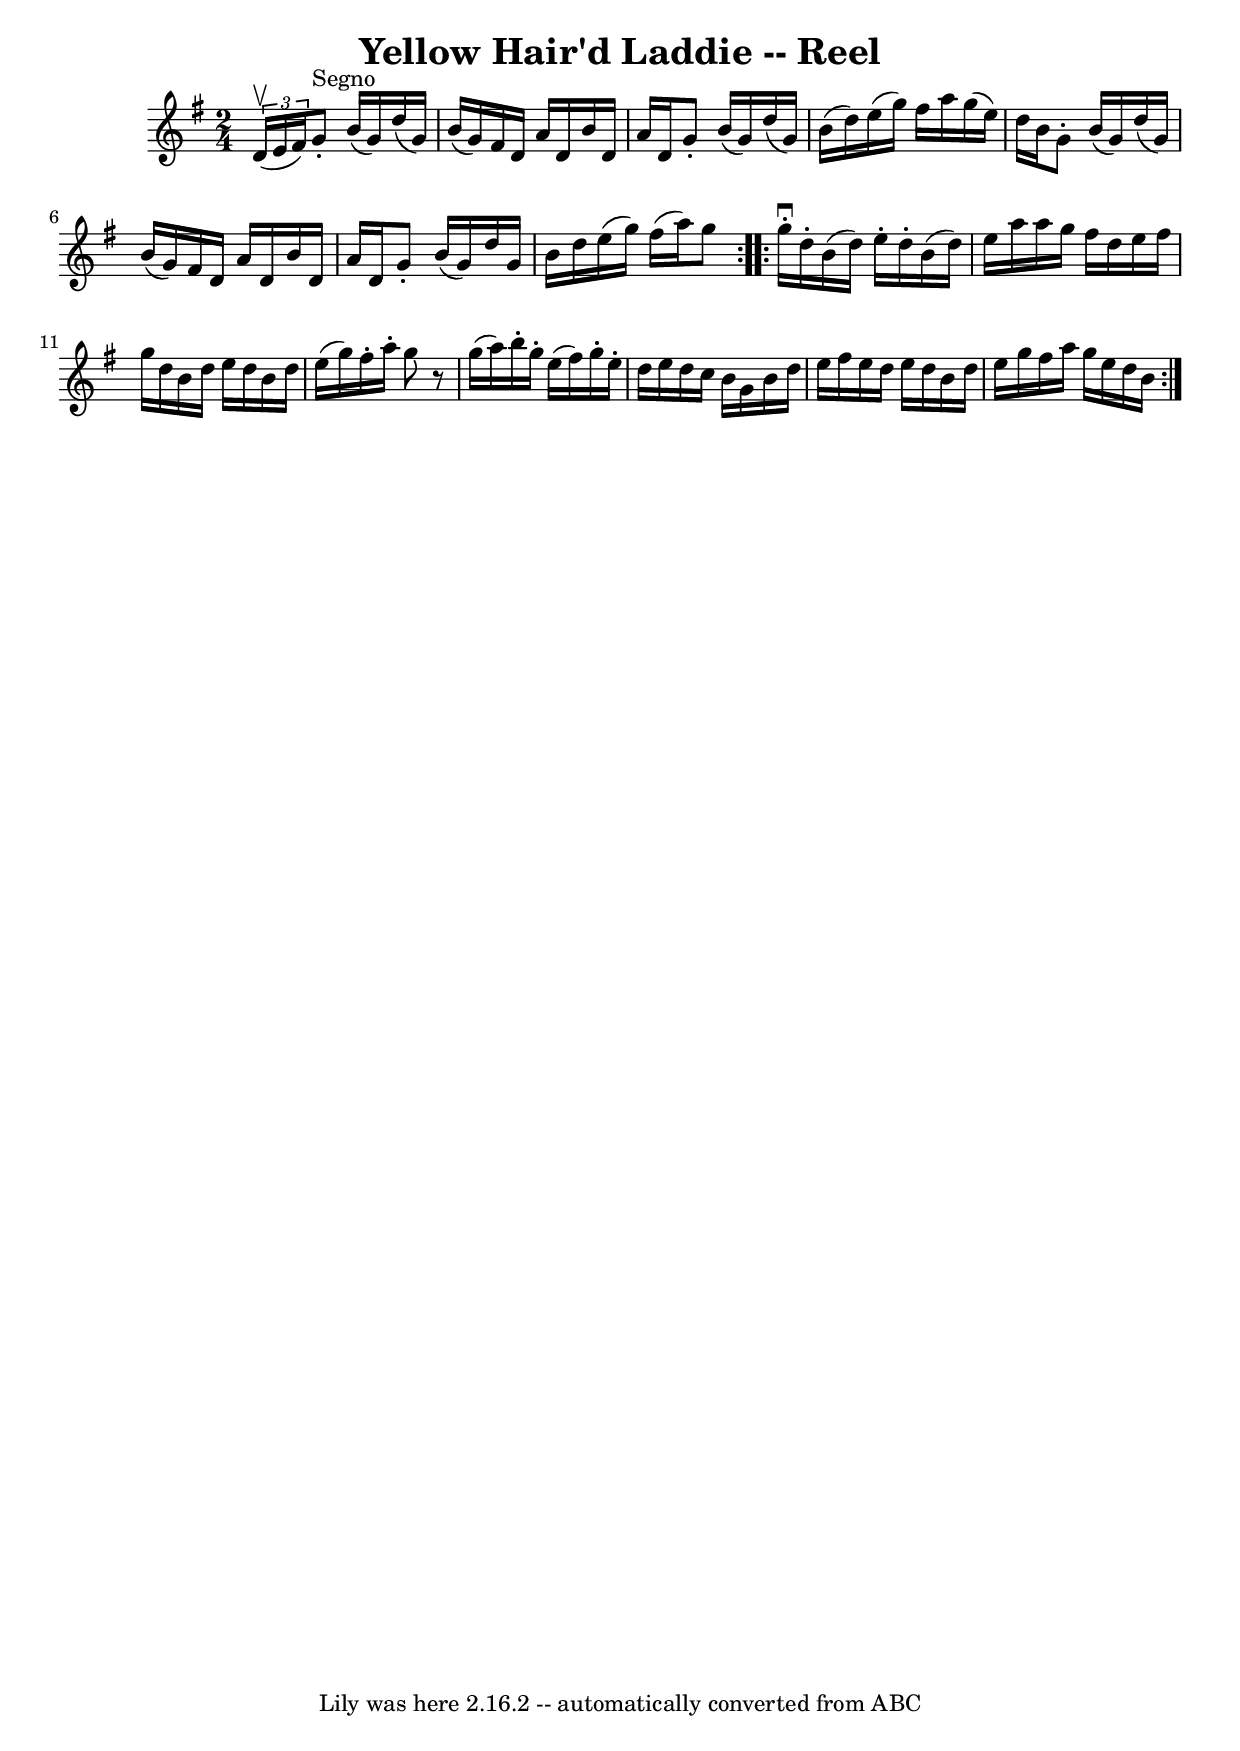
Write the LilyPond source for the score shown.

\version "2.16.2"
\include "Mammoth.ily"
\header {
  %% book = "Ryan's Mammoth Collection"
  crossRefNumber = "1"
  footnotes = "\\\\277\\\\AKA Five Mile Chase"
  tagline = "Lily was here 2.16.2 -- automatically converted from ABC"
  title = "Yellow Hair'd Laddie -- Reel"

}
voicedefault =  {



  \repeat volta 2 {

    \time 2/4 
    \key g \major
    \times 2/3 { d'16^\upbow(e'16 fis'16) 
	       }   
    |
    g'8^"Segno"-. b'16 (g'16) d''16 (g'16) b'16 (
    g'16)   |
    fis'16 d'16 a'16 d'16 b'16 d'16 a'16    
    d'16    |
    g'8 -. b'16 (g'16) d''16 (g'16) b'16 (
    d''16)   |
    e''16 (g''16) fis''16 a''16 g''16 (
    e''16) d''16 b'16    |
    g'8 -. b'16 (g'16) d''16 (
    g'16) b'16 (g'16)   |
    fis'16 d'16 a'16 d'16    
    b'16 d'16 a'16 d'16    |
    g'8 -. b'16 (g'16) d''16   
    g'16 b'16 d''16    |
    e''16 (g''16) fis''16 (a''16  -) g''8  
  }     
  \repeat volta 2 {
    g''16^\downbow-. d''16 -. b'16 (
    d''16) e''16 -. d''16 -. b'16 (d''16)   |
    e''16    
    a''16 a''16 g''16 fis''16 d''16 e''16 fis''16    |
    
    g''16 d''16 b'16 d''16 e''16 d''16 b'16 d''16    |
    
    e''16 (g''16) fis''16 -. a''16 -. g''8    r8   |
    g''16 
    (a''16) b''16 -. g''16 -. e''16 (fis''16) g''16 -. e''16 -.   |
    d''16 e''16 d''16 c''16 b'16 g'16 b'16    
    d''16    |
    e''16 fis''16 e''16 d''16 e''16 d''16    
    b'16 d''16    |
    e''16 g''16 fis''16 a''16 g''16    
    e''16 d''16 b'16      
  }   

}

\score{
  <<

    \context Staff="default"
    {
      \voicedefault 
      
    }

  >>
  \layout {
    
  }
  \midi {
  }

}
